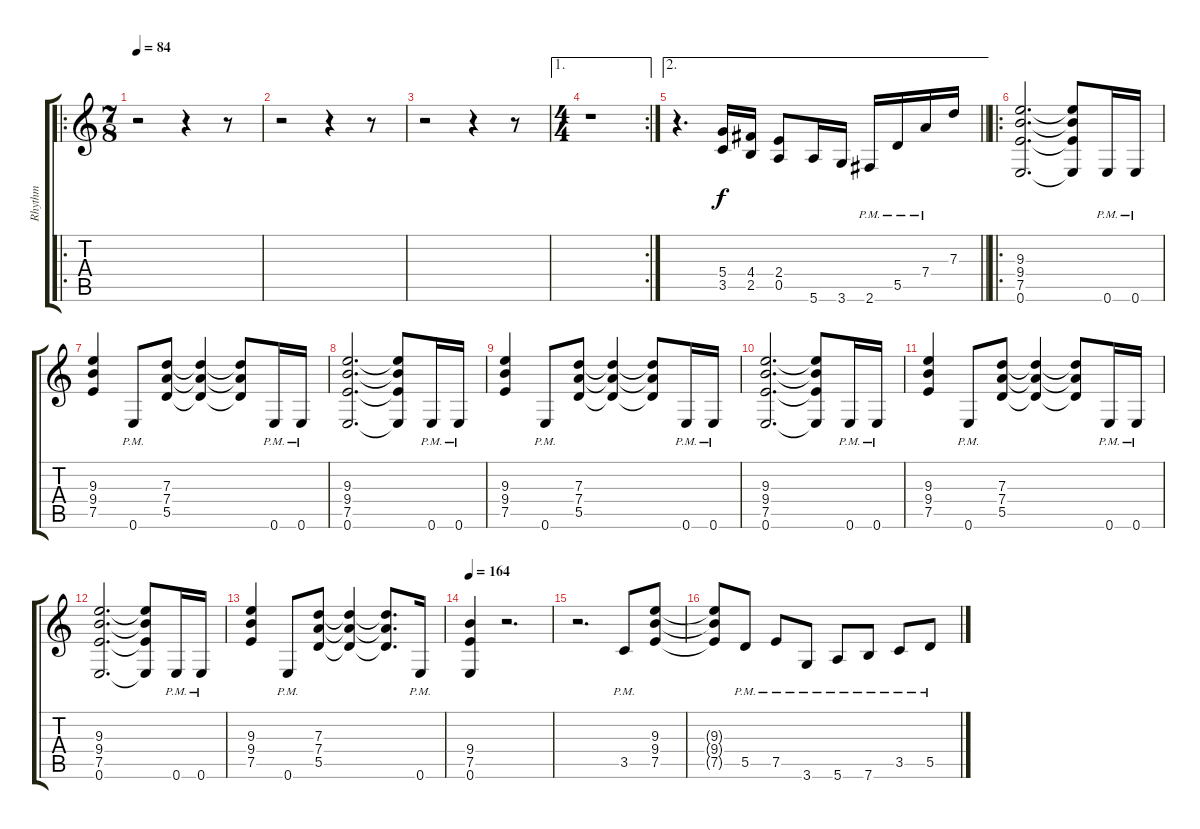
\track ("Rhythm" "Rhythm") {instrument overdrivenguitar}
\staff {score tabs}
\tuning (E4 B3 G3 D3 A2 E2) {hide}
\ro
\ts (7 8)
\tempo 84
\clef g2
\ks c
r.2{dy f instrument overdrivenguitar} r.4 r.8 |
r.2 r.4 r.8 |
r.2 r.4 r.8 |
\ae 1
\rc 2
\ts (4 4)
r.1 |
\ae 2
\barLineRight lightlight
r.4{d} (5.4 3.5).16 (4.4 2.5).16 (2.4 0.5).8 5.6.16 3.6.16 2.6{pm}.16 5.5{pm}.16 7.4{pm}.16 7.3.16 |
\ro
(9.3 9.4 7.5 0.6).2{d} (9.3{t} 9.4{t} 7.5{t} 0.6{t}).8 0.6{pm}.16 0.6{pm}.16 |
(9.3 9.4 7.5).4 0.6{pm}.8 (7.3 7.4 5.5).8 (7.3{t} 7.4{t} 5.5{t}).4 (7.3{t} 7.4{t} 5.5{t}).8 0.6{pm}.16 0.6{pm}.16 |
(9.3 9.4 7.5 0.6).2{d} (9.3{t} 9.4{t} 7.5{t} 0.6{t}).8 0.6{pm}.16 0.6{pm}.16 |
(9.3 9.4 7.5).4 0.6{pm}.8 (7.3 7.4 5.5).8 (7.3{t} 7.4{t} 5.5{t}).4 (7.3{t} 7.4{t} 5.5{t}).8 0.6{pm}.16 0.6{pm}.16 |
(9.3 9.4 7.5 0.6).2{d} (9.3{t} 9.4{t} 7.5{t} 0.6{t}).8 0.6{pm}.16 0.6{pm}.16 |
(9.3 9.4 7.5).4 0.6{pm}.8 (7.3 7.4 5.5).8 (7.3{t} 7.4{t} 5.5{t}).4 (7.3{t} 7.4{t} 5.5{t}).8 0.6{pm}.16 0.6{pm}.16 |
(9.3 9.4 7.5 0.6).2{d} (9.3{t} 9.4{t} 7.5{t} 0.6{t}).8 0.6{pm}.16 0.6{pm}.16 |
(9.3 9.4 7.5).4 0.6{pm}.8 (7.3 7.4 5.5).8 (7.3{t} 7.4{t} 5.5{t}).4 (7.3{t} 7.4{t} 5.5{t}).8{d} 0.6{pm}.16 |
\tempo 164
(9.4 7.5 0.6).4 r.2{d} |
r.2{d} 3.5{pm}.8 (9.3 9.4 7.5).8 |
(9.3{t} 9.4{t} 7.5{t}).8 5.5{pm}.8 7.5{pm}.8 3.6{pm}.8 5.6{pm}.8 7.6{pm}.8 3.5{pm}.8 5.5{pm}.8
